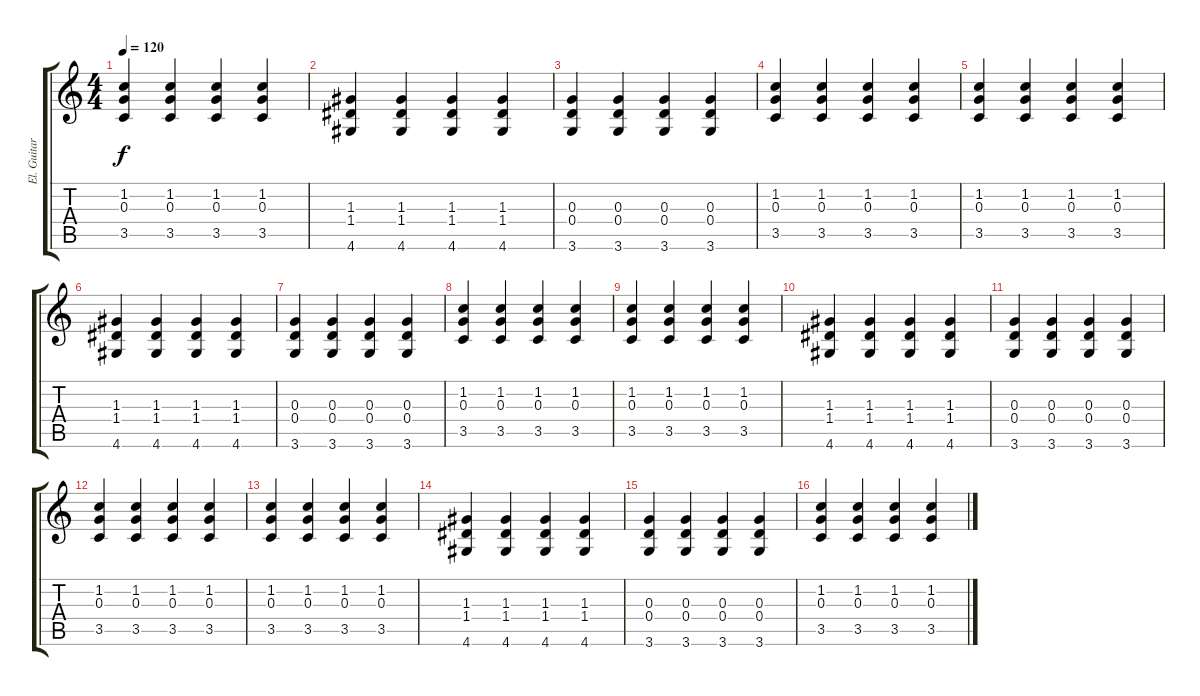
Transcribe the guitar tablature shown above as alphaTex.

\track ("El. Guitar 2" "El. Guitar") {instrument distortionguitar}
\staff {score tabs}
\tuning (E4 B3 G3 D3 A2 E2) {hide}
\ts (4 4)
\tempo 120
\clef g2
\ks c
(1.2 0.3 3.5).4{dy f} (1.2 0.3 3.5).4 (1.2 0.3 3.5).4 (1.2 0.3 3.5).4 |
(1.3 1.4 4.6).4 (1.3 1.4 4.6).4 (1.3 1.4 4.6).4 (1.3 1.4 4.6).4 |
(0.3 0.4 3.6).4 (0.3 0.4 3.6).4 (0.3 0.4 3.6).4 (0.3 0.4 3.6).4 |
(1.2 0.3 3.5).4 (1.2 0.3 3.5).4 (1.2 0.3 3.5).4 (1.2 0.3 3.5).4 |
(1.2 0.3 3.5).4{volume 15} (1.2 0.3 3.5).4 (1.2 0.3 3.5).4 (1.2 0.3 3.5).4 |
(1.3 1.4 4.6).4 (1.3 1.4 4.6).4 (1.3 1.4 4.6).4 (1.3 1.4 4.6).4 |
(0.3 0.4 3.6).4 (0.3 0.4 3.6).4 (0.3 0.4 3.6).4 (0.3 0.4 3.6).4 |
(1.2 0.3 3.5).4 (1.2 0.3 3.5).4 (1.2 0.3 3.5).4 (1.2 0.3 3.5).4 |
(1.2 0.3 3.5).4 (1.2 0.3 3.5).4 (1.2 0.3 3.5).4 (1.2 0.3 3.5).4 |
(1.3 1.4 4.6).4 (1.3 1.4 4.6).4 (1.3 1.4 4.6).4 (1.3 1.4 4.6).4 |
(0.3 0.4 3.6).4 (0.3 0.4 3.6).4 (0.3 0.4 3.6).4 (0.3 0.4 3.6).4 |
(1.2 0.3 3.5).4{volume 5} (1.2 0.3 3.5).4 (1.2 0.3 3.5).4 (1.2 0.3 3.5).4 |
(1.2 0.3 3.5).4 (1.2 0.3 3.5).4 (1.2 0.3 3.5).4 (1.2 0.3 3.5).4 |
(1.3 1.4 4.6).4 (1.3 1.4 4.6).4 (1.3 1.4 4.6).4 (1.3 1.4 4.6).4 |
(0.3 0.4 3.6).4 (0.3 0.4 3.6).4 (0.3 0.4 3.6).4 (0.3 0.4 3.6).4 |
(1.2 0.3 3.5).4{volume 2} (1.2 0.3 3.5).4 (1.2 0.3 3.5).4 (1.2 0.3 3.5).4
